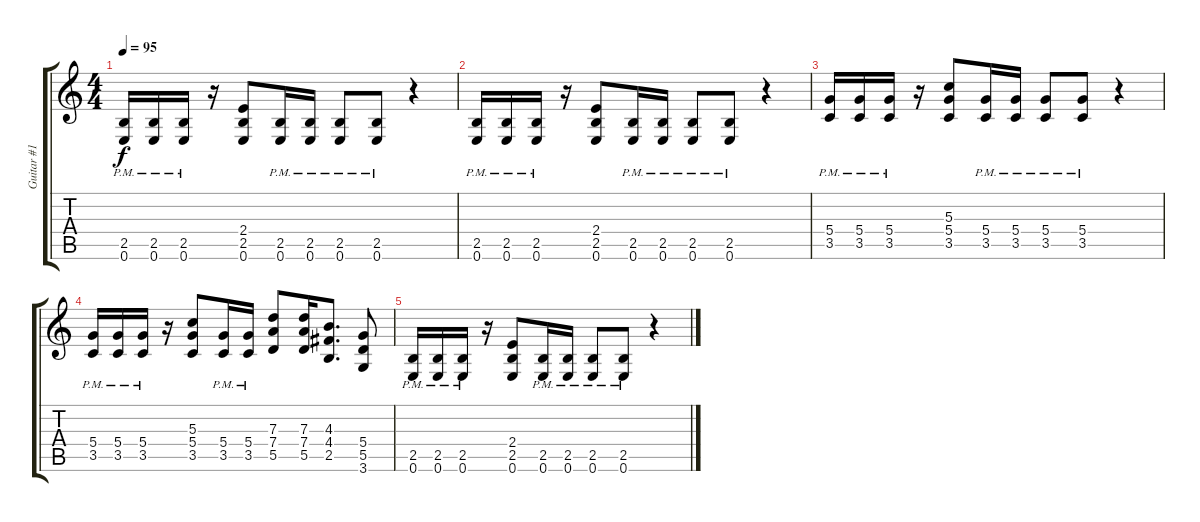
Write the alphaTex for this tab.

\track ("Guitar #1" "Guitar #1") {instrument overdrivenguitar}
\staff {score tabs}
\tuning (E4 B3 G3 D3 A2 E2) {hide}
\ts (4 4)
\tempo 95
\clef g2
\ks c
(2.5{pm} 0.6{pm}).16{dy f} (2.5{pm} 0.6{pm}).16 (2.5{pm} 0.6{pm}).16 r.16 (2.4 2.5 0.6).8 (2.5{pm} 0.6{pm}).16 (2.5{pm} 0.6{pm}).16 (2.5{pm} 0.6{pm}).8 (2.5{pm} 0.6{pm}).8 r.4 |
(2.5{pm} 0.6{pm}).16 (2.5{pm} 0.6{pm}).16 (2.5{pm} 0.6{pm}).16 r.16 (2.4 2.5 0.6).8 (2.5{pm} 0.6{pm}).16 (2.5{pm} 0.6{pm}).16 (2.5{pm} 0.6{pm}).8 (2.5{pm} 0.6{pm}).8 r.4 |
(5.4{pm} 3.5{pm}).16 (5.4{pm} 3.5{pm}).16 (5.4{pm} 3.5{pm}).16 r.16 (5.3 5.4 3.5).8 (5.4{pm} 3.5{pm}).16 (5.4{pm} 3.5{pm}).16 (5.4{pm} 3.5{pm}).8 (5.4{pm} 3.5{pm}).8 r.4 |
(5.4{pm} 3.5{pm}).16 (5.4{pm} 3.5{pm}).16 (5.4{pm} 3.5{pm}).16 r.16 (5.3 5.4 3.5).8 (5.4{pm} 3.5{pm}).16 (5.4{pm} 3.5{pm}).16 (7.3 7.4 5.5).8 (7.3 7.4 5.5).16 (4.3 4.4 2.5).8{d} (5.4 5.5 3.6).8 |
(2.5{pm} 0.6{pm}).16 (2.5{pm} 0.6{pm}).16 (2.5{pm} 0.6{pm}).16 r.16 (2.4 2.5 0.6).8 (2.5{pm} 0.6{pm}).16 (2.5{pm} 0.6{pm}).16 (2.5{pm} 0.6{pm}).8 (2.5{pm} 0.6{pm}).8 r.4
